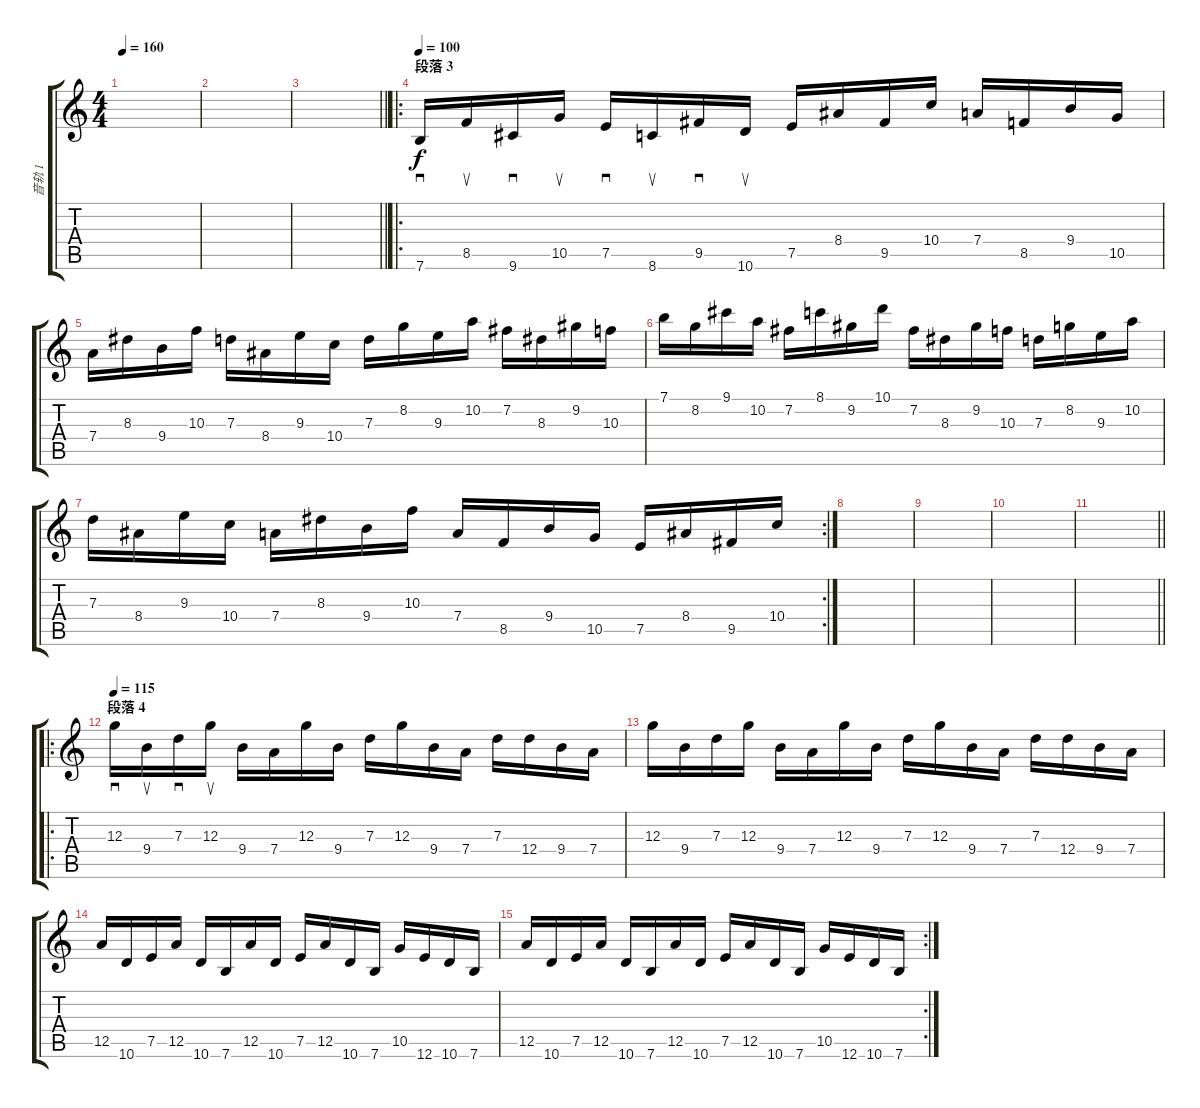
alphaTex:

\track ("音轨 1" "音轨 1") {instrument distortionguitar}
\staff {score tabs}
\tuning (E4 B3 G3 D3 A2 E2) {hide}
\ts (4 4)
\tempo 160
\clef g2
\ks c
|
|
\barLineRight lightlight
|
\ro
\section ("" "段落 3")
\tempo 100
7.6.16{sd} 8.5.16{su} 9.6.16{sd} 10.5.16{su} 7.5.16{sd} 8.6.16{su} 9.5.16{sd} 10.6.16{su} 7.5.16 8.4.16 9.5.16 10.4.16 7.4.16 8.5.16 9.4.16 10.5.16 |
7.4.16 8.3.16 9.4.16 10.3.16 7.3.16 8.4.16 9.3.16 10.4.16 7.3.16 8.2.16 9.3.16 10.2.16 7.2.16 8.3.16 9.2.16 10.3.16 |
7.1.16 8.2.16 9.1.16 10.2.16 7.2.16 8.1.16 9.2.16 10.1.16 7.2.16 8.3.16 9.2.16 10.3.16 7.3.16 8.2.16 9.3.16 10.2.16 |
\rc 2
7.3.16 8.4.16 9.3.16 10.4.16 7.4.16 8.3.16 9.4.16 10.3.16 7.4.16 8.5.16 9.4.16 10.5.16 7.5.16 8.4.16 9.5.16 10.4.16 |
|
|
|
\barLineRight lightlight
|
\ro
\section ("" "段落 4")
\tempo 115
12.3.16{sd} 9.4.16{su} 7.3.16{sd} 12.3.16{su} 9.4.16 7.4.16 12.3.16 9.4.16 7.3.16 12.3.16 9.4.16 7.4.16 7.3.16 12.4.16 9.4.16 7.4.16 |
12.3.16 9.4.16 7.3.16 12.3.16 9.4.16 7.4.16 12.3.16 9.4.16 7.3.16 12.3.16 9.4.16 7.4.16 7.3.16 12.4.16 9.4.16 7.4.16 |
12.5.16 10.6.16 7.5.16 12.5.16 10.6.16 7.6.16 12.5.16 10.6.16 7.5.16 12.5.16 10.6.16 7.6.16 10.5.16 12.6.16 10.6.16 7.6.16 |
\rc 2
12.5.16 10.6.16 7.5.16 12.5.16 10.6.16 7.6.16 12.5.16 10.6.16 7.5.16 12.5.16 10.6.16 7.6.16 10.5.16 12.6.16 10.6.16 7.6.16
